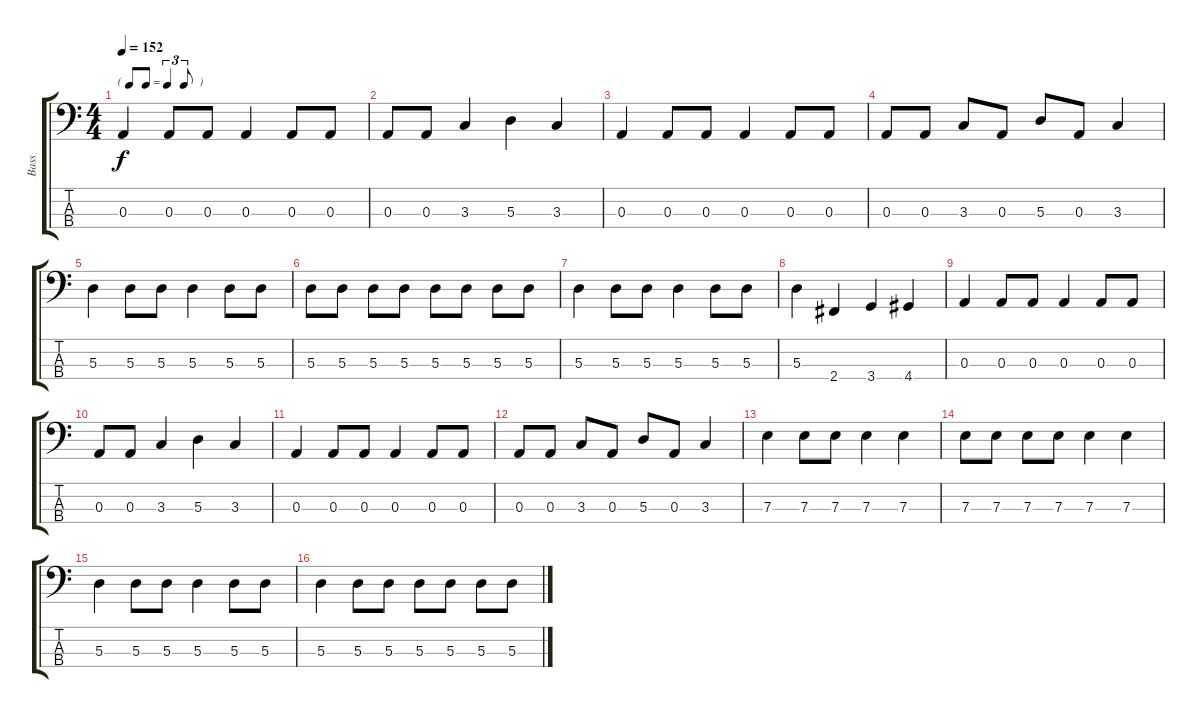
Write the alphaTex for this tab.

\track ("Bass" "Bass") {instrument electricbasspick}
\staff {score tabs}
\tuning (G2 D2 A1 E1) {hide}
\ts (4 4)
\tf triplet8th
\tempo 152
\clef f4
\ks c
0.3.4{dy f} 0.3.8 0.3.8 0.3.4 0.3.8 0.3.8 |
0.3.8 0.3.8 3.3.4 5.3.4 3.3.4 |
0.3.4 0.3.8 0.3.8 0.3.4 0.3.8 0.3.8 |
0.3.8 0.3.8 3.3.8 0.3.8 5.3.8 0.3.8 3.3.4 |
5.3.4 5.3.8 5.3.8 5.3.4 5.3.8 5.3.8 |
5.3.8 5.3.8 5.3.8 5.3.8 5.3.8 5.3.8 5.3.8 5.3.8 |
5.3.4 5.3.8 5.3.8 5.3.4 5.3.8 5.3.8 |
5.3.4 2.4.4 3.4.4 4.4.4 |
0.3.4 0.3.8 0.3.8 0.3.4 0.3.8 0.3.8 |
0.3.8 0.3.8 3.3.4 5.3.4 3.3.4 |
0.3.4 0.3.8 0.3.8 0.3.4 0.3.8 0.3.8 |
0.3.8 0.3.8 3.3.8 0.3.8 5.3.8 0.3.8 3.3.4 |
7.3.4 7.3.8 7.3.8 7.3.4 7.3.4 |
7.3.8 7.3.8 7.3.8 7.3.8 7.3.4 7.3.4 |
5.3.4 5.3.8 5.3.8 5.3.4 5.3.8 5.3.8 |
5.3.4 5.3.8 5.3.8 5.3.8 5.3.8 5.3.8 5.3.8
